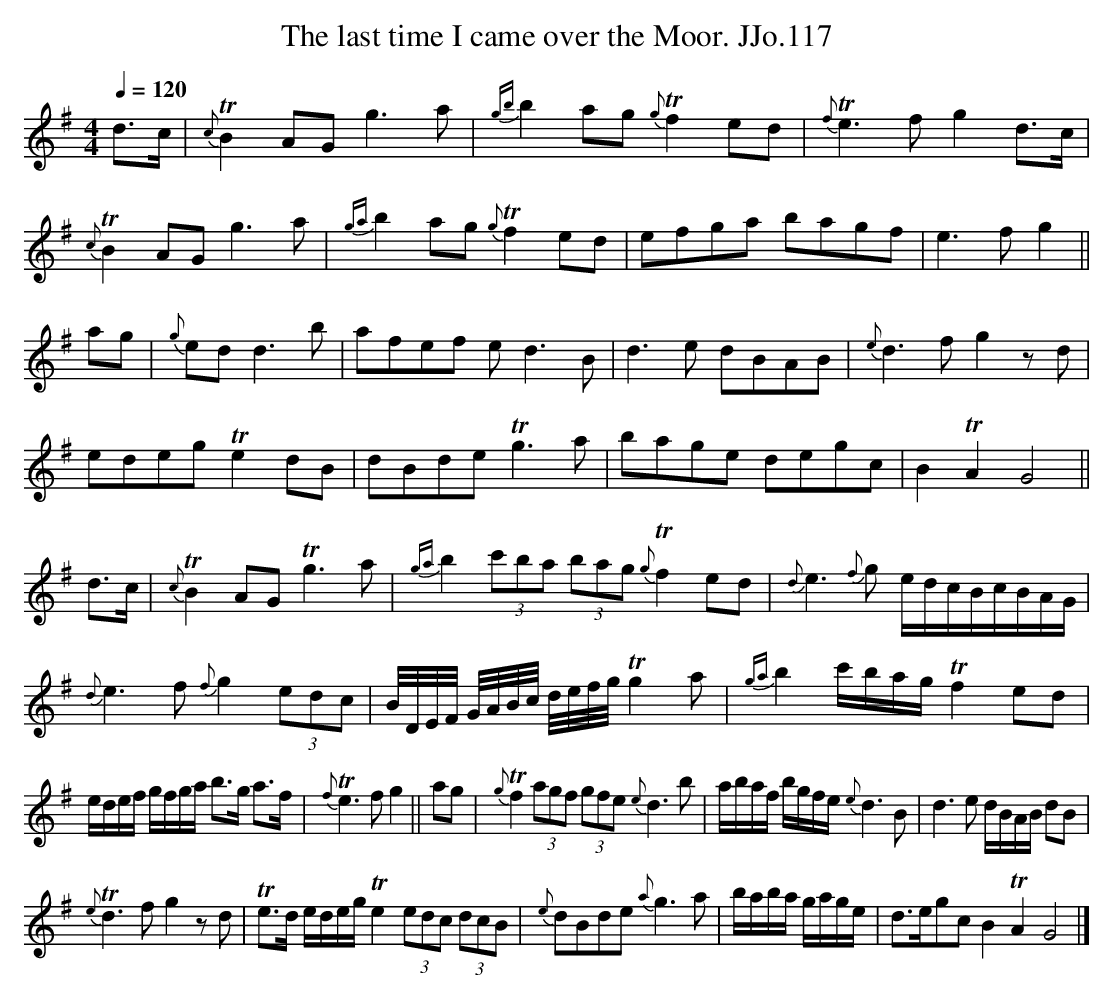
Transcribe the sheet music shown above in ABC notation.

X:1
T:The last time I came over the Moor. JJo.117
M:4/4
L:1/8
Q:1/4=120
K:G major
d>c|{c}TB2 AG g3a|{gb}b2ag{g}Tf2 ed|{f}Te3fg2d>c|!
{c}TB2 AG g3a|{ga}b2ag{g}Tf2 ed|efga bagf|e3fg2||!
ag|{g}2edd3b|afef ed3B|d3e dBAB|{e}d3fg2zd|!
edeg Te2dB|dBde Tg3a|bage degc|B2TA2G4||!
d>c|{c}TB2 AG Tg3a|{ga}b2 (3c'ba (3bag {g}Tf2ed|\
{d}e3{f}g e/d/c/B/c/B/A/G/|!
{d}e3f{f}g2 (3edc|B/4D/4E/4F/4 G/4A/4B/4c/4 d/4e/4f/4g/4Tg2a|\
{ga}b2c'/b/a/g/Tf2ed|!
e/d/e/f/ g/f/g/a/ b>g a>f|{f}Te3fg2||
ag|{g}Tf2 (3agf (3gfe {e}d3b|a/b/a/f/ b/g/f/e/ {e}d3B|d3e d/B/A/B/ dB|!
{e}Td3fg2zd|Te>d e/d/e/g/ Te2 (3edc (3dcB|\
{e}dBde {a}g3a|b/a/b/a/ g/a/g/e/|d>egc B2TA2G4|]
